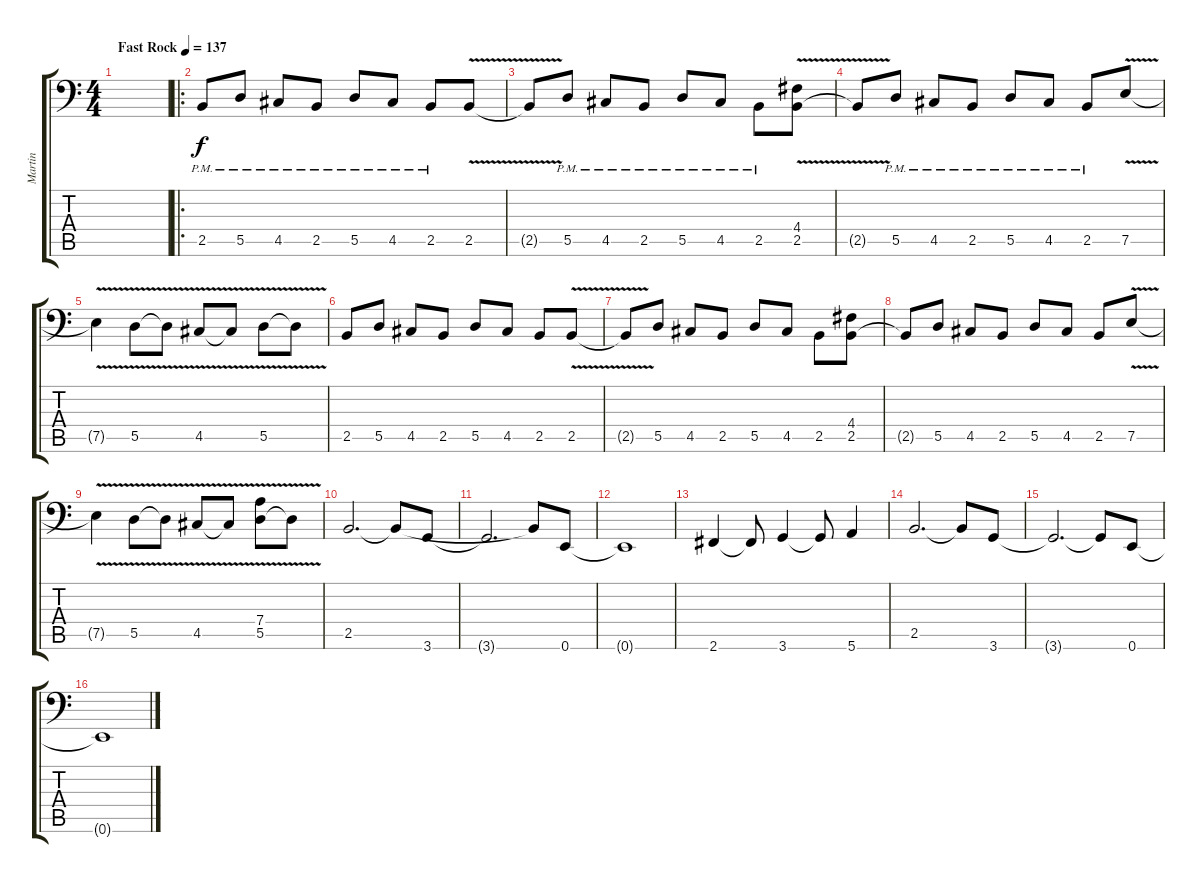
\track ("Martin" "Martin") {instrument electricbasspick}
\staff {score tabs}
\tuning (E3 B2 G2 D2 A1 E1) {hide}
\ts (4 4)
\tempo (137 "Fast Rock")
\clef f4
\ks c
|
\ro
2.5{pm}.8 5.5{pm}.8 4.5{pm}.8 2.5{pm}.8 5.5{pm}.8 4.5{pm}.8 2.5{pm}.8 2.5{v}.8 |
2.5{t}.8 5.5{pm}.8 4.5{pm}.8 2.5{pm}.8 5.5{pm}.8 4.5{pm}.8 2.5{pm}.8 (4.4 2.5{v}).8 |
2.5{t}.8 5.5{pm}.8 4.5{pm}.8 2.5{pm}.8 5.5{pm}.8 4.5{pm}.8 2.5{pm}.8 7.5{v}.8 |
7.5{t}.4 5.5{v}.8 5.5{t}.8 4.5{v}.8 4.5{t}.8 5.5{v}.8 5.5{t}.8 |
2.5.8 5.5.8 4.5.8 2.5.8 5.5.8 4.5.8 2.5.8 2.5{v}.8 |
2.5{t}.8 5.5.8 4.5.8 2.5.8 5.5.8 4.5.8 2.5.8 (4.4 2.5).8 |
2.5{t}.8 5.5.8 4.5.8 2.5.8 5.5.8 4.5.8 2.5.8 7.5{v}.8 |
7.5{t}.4 5.5{v}.8 5.5{t}.8 4.5{v}.8 4.5{t}.8 (7.4 5.5{v}).8 5.5{t}.8 |
2.5.2{d} 2.5{t}.8 3.6.8 |
3.6{t}.2{d} 2.5{t}.8 0.6.8 |
0.6{t}.1 |
2.6.4 2.6{t}.8 3.6.4 3.6{t}.8 5.6.4 |
2.5.2{d} 2.5{t}.8 3.6.8 |
3.6{t}.2{d} 3.6{t}.8 0.6.8 |
0.6{t}.1
